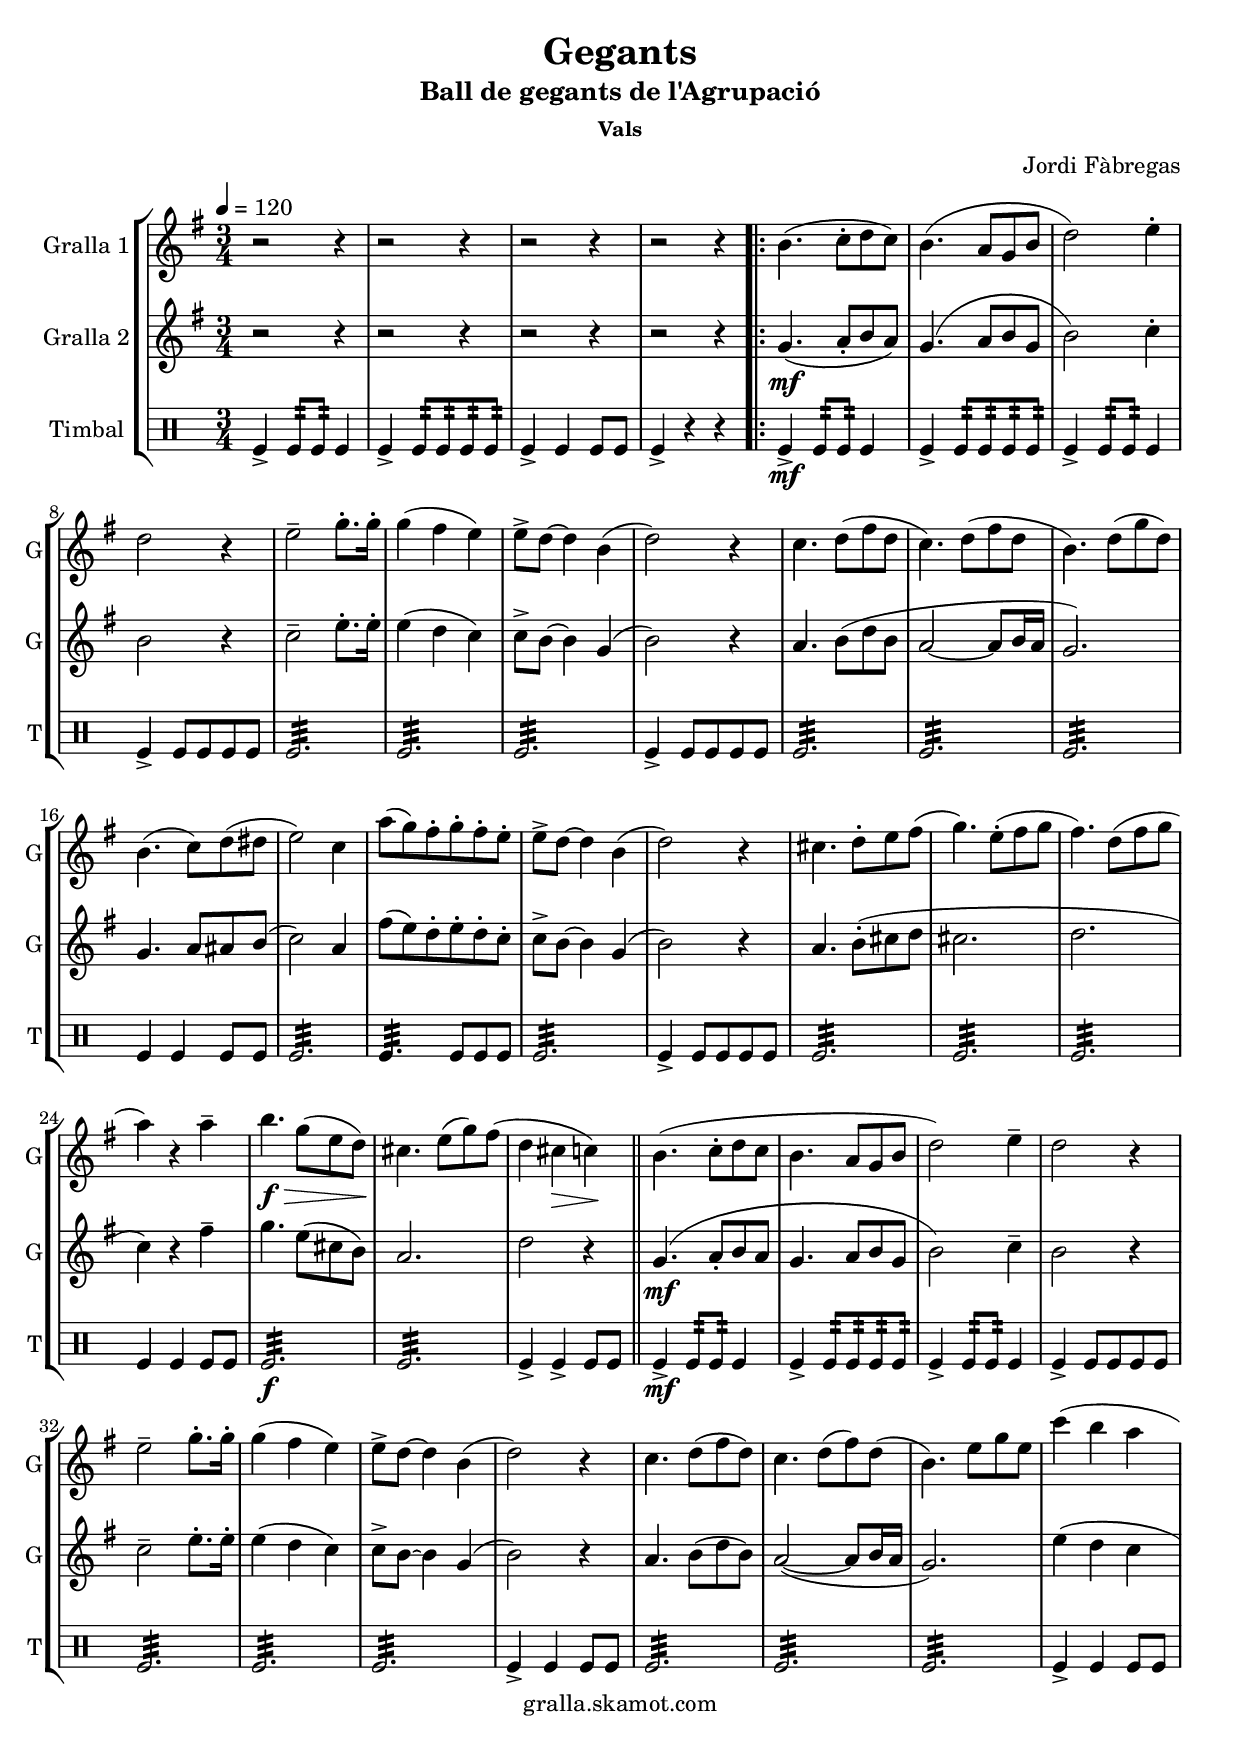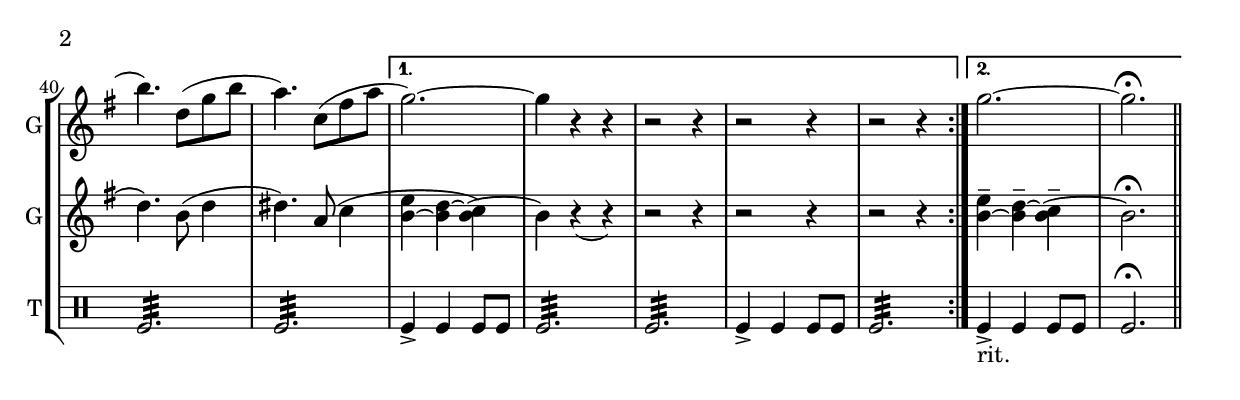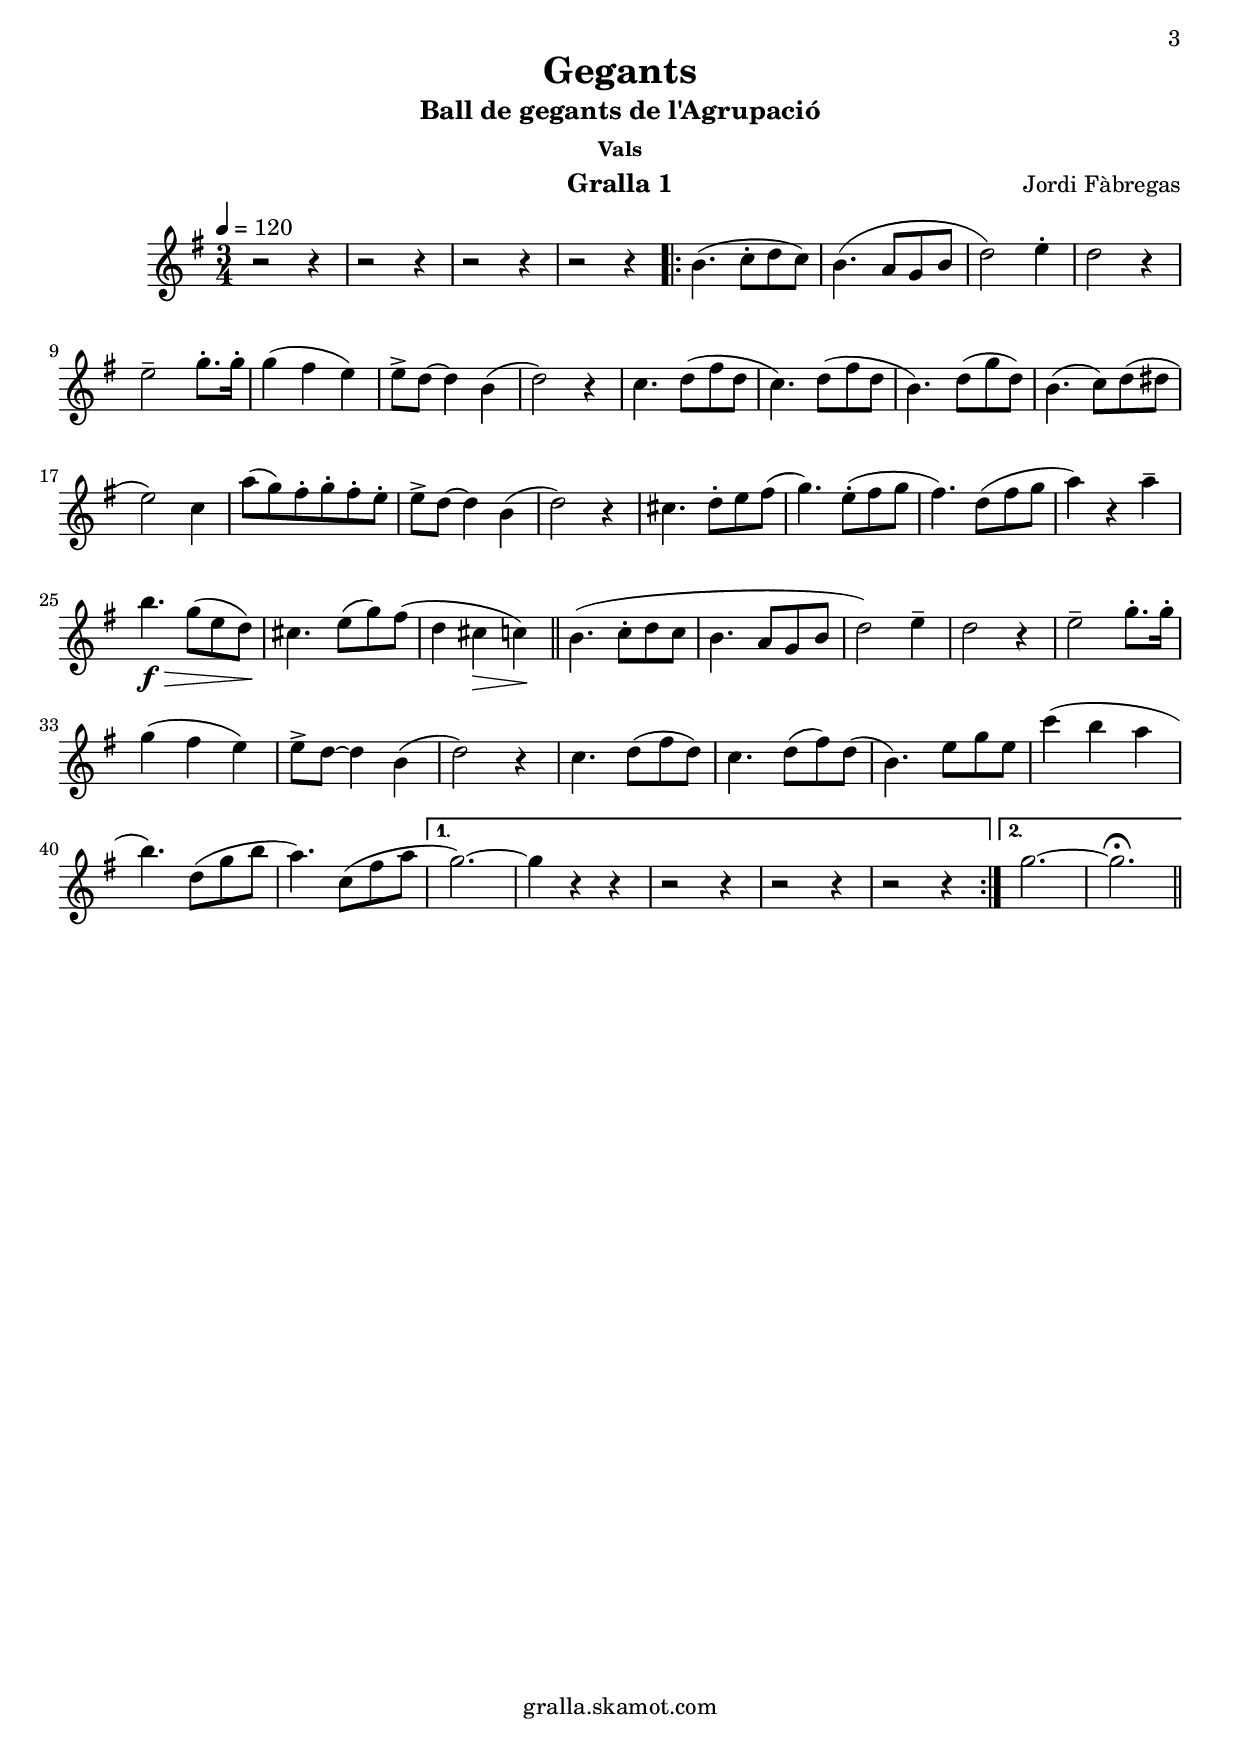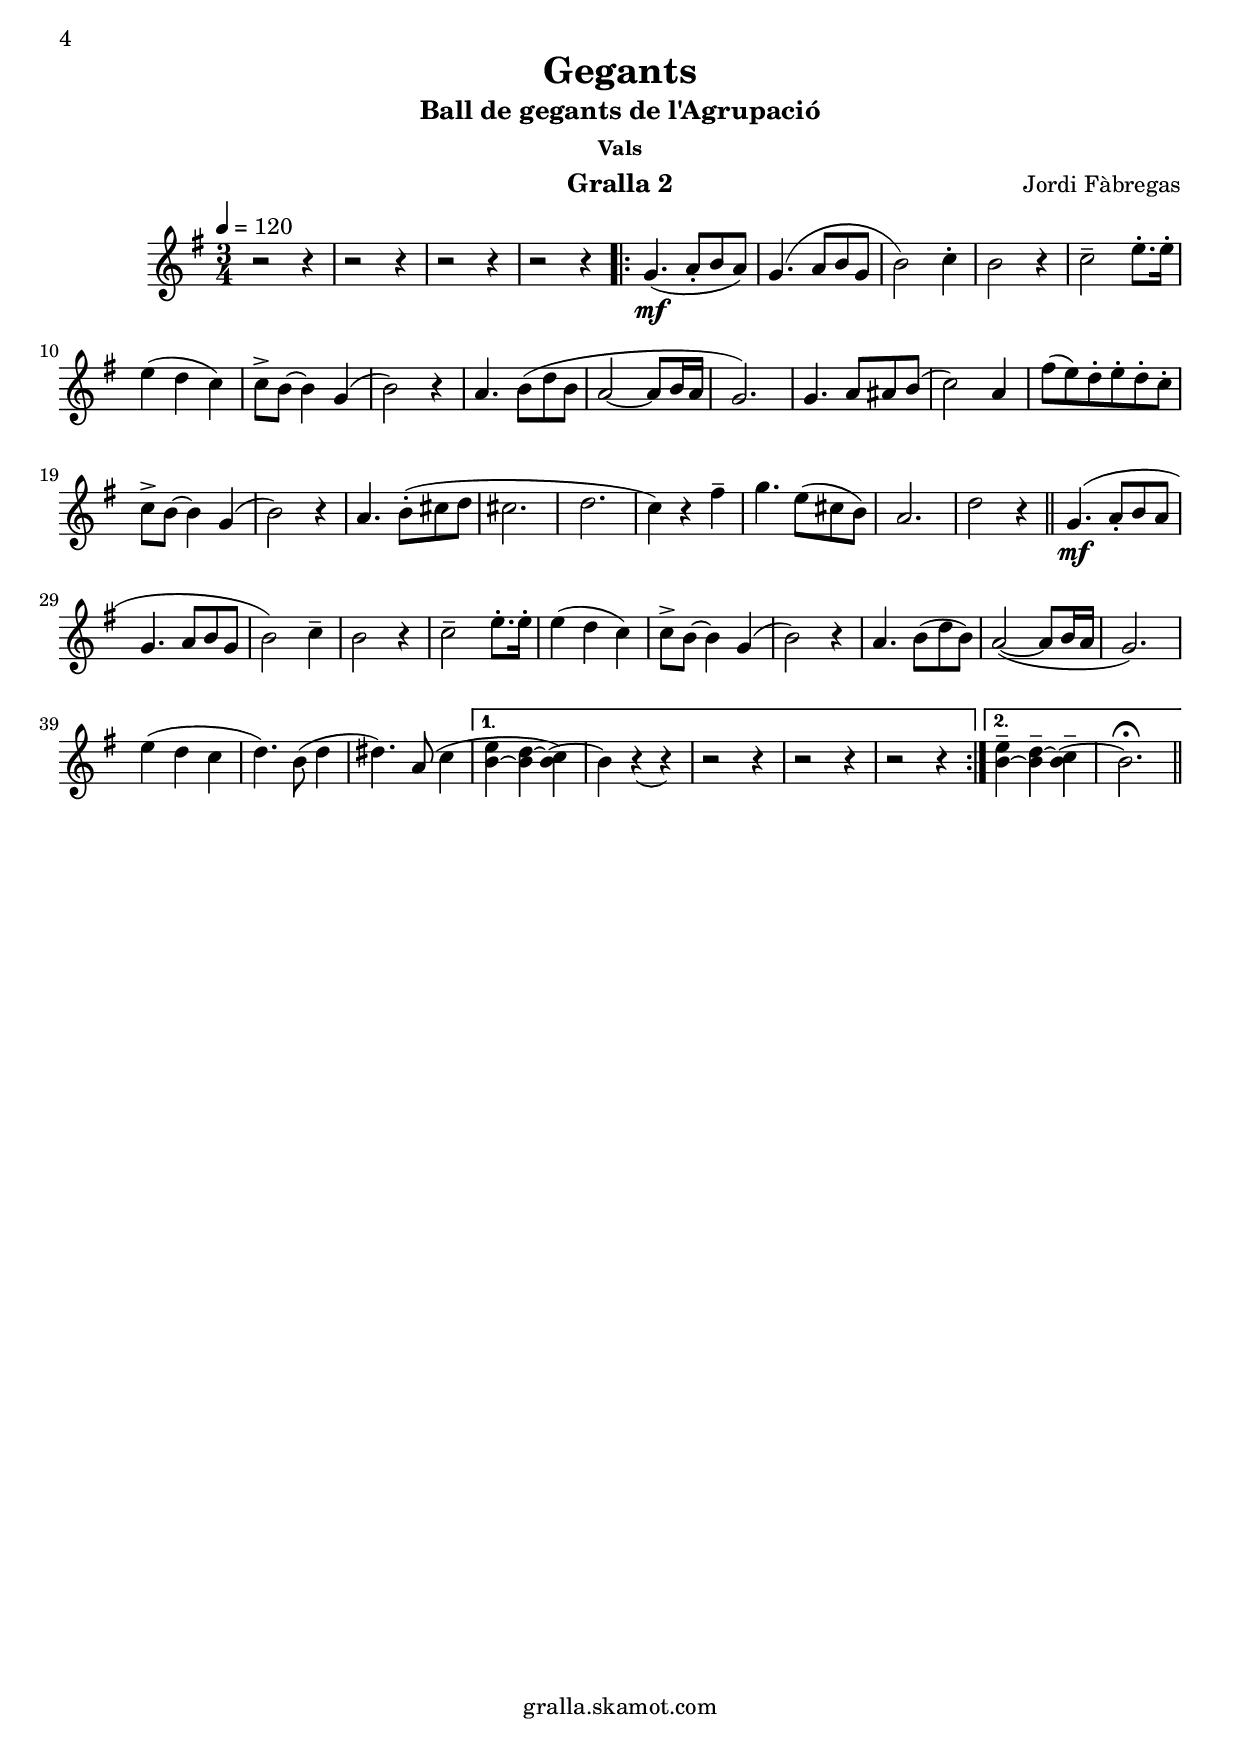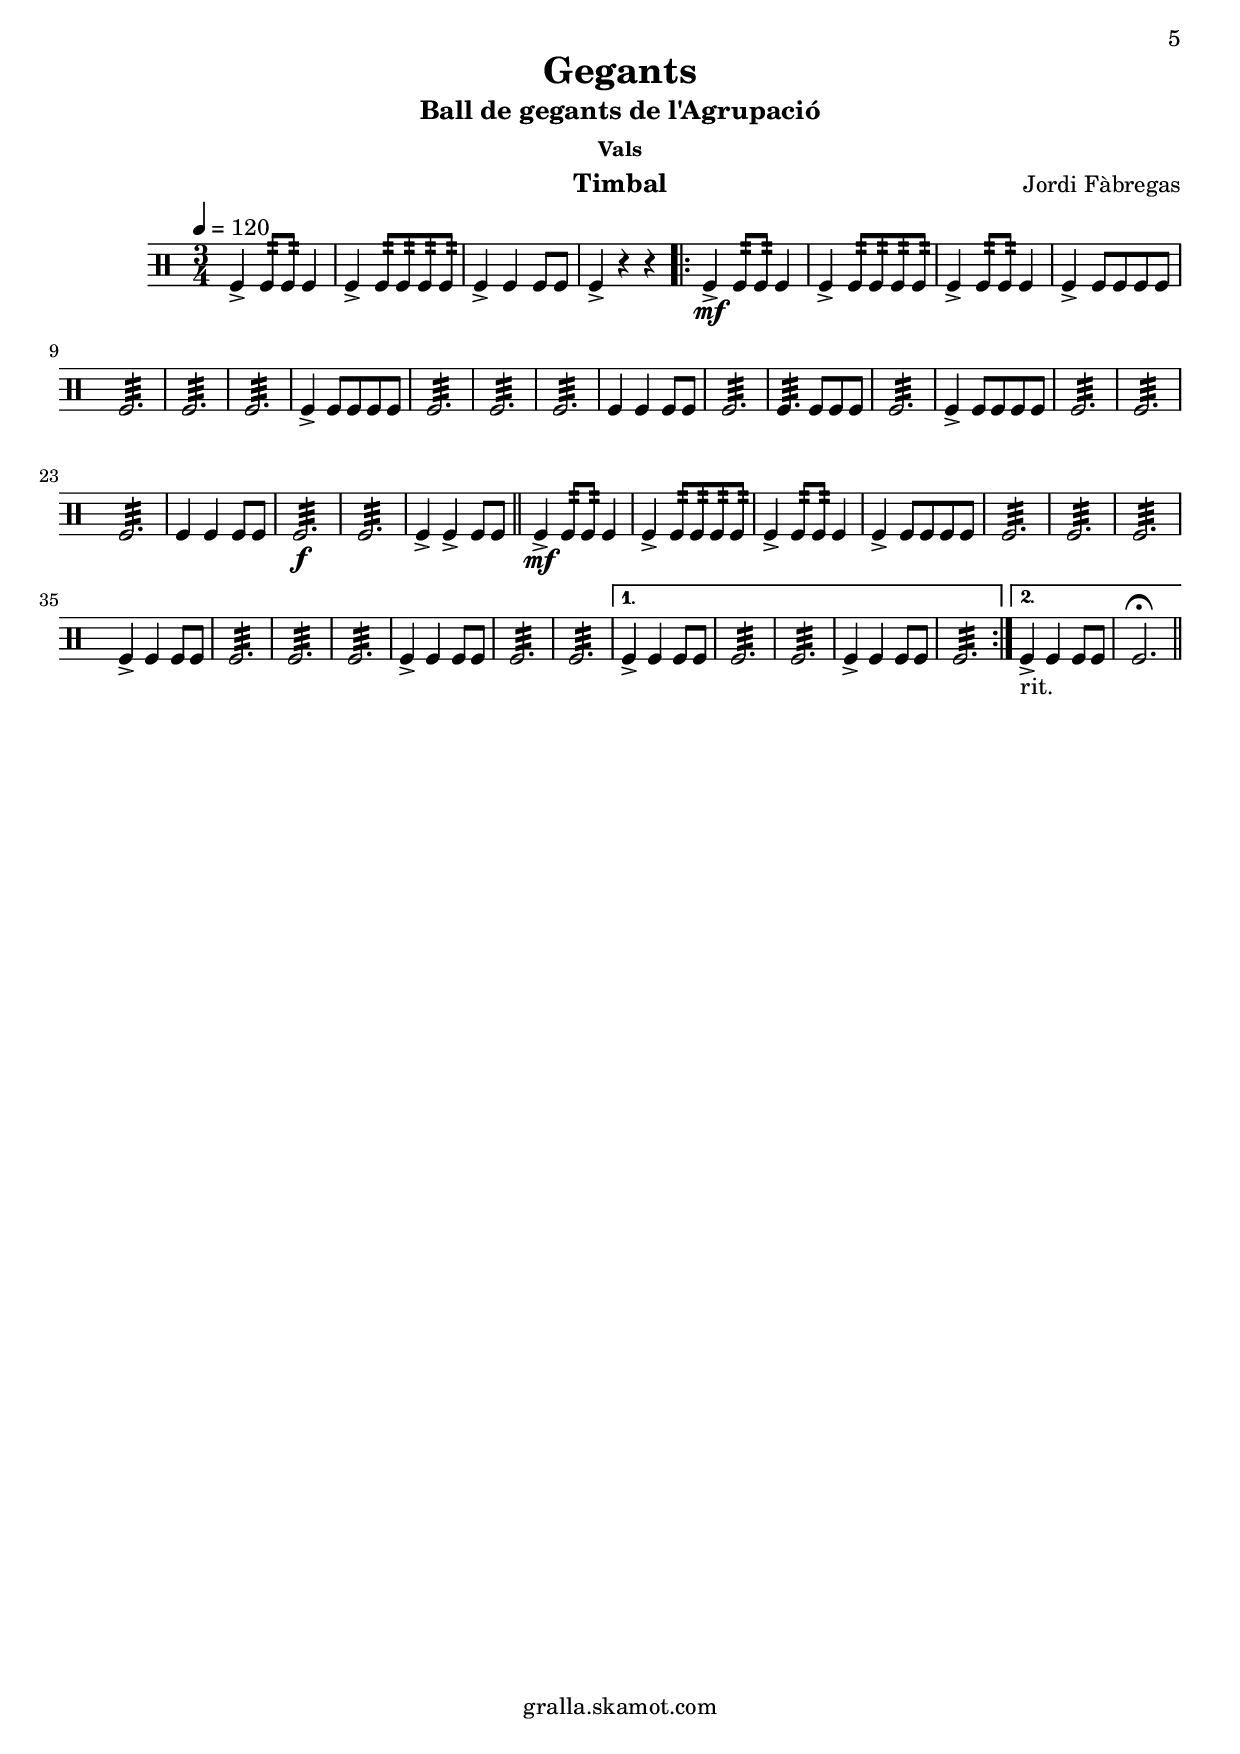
\version "2.16.2"

\header {
  dedication=""
  title="Gegants"
  subtitle="Ball de gegants de l'Agrupació"
  subsubtitle="Vals"
  poet=""
  meter=""
  piece=""
  composer="Jordi Fàbregas"
  arranger=""
  opus=""
  instrument=""
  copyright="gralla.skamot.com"
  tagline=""
}

liniaroAa =
\relative b'
{
  \tempo 4=120
  \clef treble
  \key g \major
  \time 3/4
  r2 r4  |
  r2 r4  |
  r2 r4  |
  r2 r4  |
  %05
  \repeat volta 2 { b4. ( c8-. d  c  )  |
  b4. ( a8 g b   |
  d2 ) e4-.  |
  d2 r4  |
  e2-- g8.-. g16-.  |
  %10
  g4 ( fis e )  |
  e8-> d ~ d4 b (  |
  d2 ) r4  |
  c4. d8 ( fis d  |
  c4. ) d8 ( fis d  |
  %15
  b4. ) d8 ( g d )  |
  b4. ( c8 ) d ( dis   |
  e2 ) c4  |
  a'8 ( ( g ) fis-. g-. fis-. e-.  |
  e8-> d ~ d4 b (  |
  %20
  d2 ) ) r4  |
  cis4. d8-. e fis (   |
  g4. ) e8-. ( fis  g   |
  fis4. ) d8 ( fis  g   |
  a4 ) r a--  |
  %25
  b4. \f \> g8 ( e d \! )  |
  cis4. e8 ( g ) fis (  |
  d4 cis \> c ) \!  \bar "||"
  b4. ( c8-. d  c   |
  b4. a8 g  b   |
  %30
  d2 ) e4--  |
  d2 r4  |
  e2-- g8.-. g16-.  |
  g4 ( fis e )  |
  e8-> d ~ d4 b (  |
  %35
  d2 ) r4  |
  c4. d8 ( fis d )  |
  c4. d8 ( fis ) d (  |
  b4. ) e8 g e  |
  c'4 ( b a  |
  %40
  b4. ) d,8 ( g b  |
  a4. ) c,8 ( fis a }
  \alternative { { g2. ~ )  |
  g4 r r  |
  r2 r4  |
  %45
  r2 r4  |
  r2 r4 }
  { g2. ~   |
  g2.\fermata } } \bar "||"
}

liniaroAb =
\relative g'
{
  \tempo 4=120
  \clef treble
  \key g \major
  \time 3/4
  r2 r4  |
  r2 r4  |
  r2 r4  |
  r2 r4  |
  %05
  \repeat volta 2 { g4. ( \mf a8-. b  a  )  |
  g4. ( a8 b g   |
  b2 ) c4-.  |
  b2 r4  |
  c2-- e8.-. e16-.  |
  %10
  e4 ( d c )  |
  c8-> b ~ b4 g (  |
  b2 ) r4  |
  a4. b8 ( d b  |
  a2 ~ a8 b16 a  |
  %15
  g2. )  |
  g4. a8 ais b (   |
  c2 ) a4  |
  fis'8 ( ( e ) d-. e-. d-. c-.  |
  c8-> b ~ b4 g (  |
  %20
  b2 ) ) r4  |
  a4. b8-. ( cis d    |
  cis2.   |
  d2.  |
  c4 ) r fis--  |
  %25
  g4. e8 ( cis b )  |
  a2.   |
  d2 r4  \bar "||"
  g,4. ( \mf a8-. b  a   |
  g4. a8 b  g   |
  %30
  b2 ) c4--  |
  b2 r4  |
  c2-- e8.-. e16-.  |
  e4 ( d c )  |
  c8-> b ~ b4 g (  |
  %35
  b2 ) r4  |
  a4. b8 ( d b )  |
  a2 ~ ( a8 b16 a  |
  g2. )  |
  e'4 ( d c  |
  %40
  d4. ) b8 ( d4  |
  dis4. ) a8 ( c4 }
  \alternative { { <b e>4 ~ <b d> ~ <b c> ~ )  |
  b4 r ( r )  |
  r2 r4  |
  %45
  r2 r4  |
  r2 r4 }
  { <b e>4-- ~ <b d>-- ~ <b c>-- ~  |
  b2.\fermata } } \bar "||"
}

liniaroAc =
\drummode
{
  \tempo 4=120
  \time 3/4
  tomfl4-> tomfl8:32 tomfl:32 tomfl4  |
  tomfl4-> tomfl8:32 tomfl:32 tomfl:32 tomfl:32  |
  tomfl4-> tomfl tomfl8 tomfl  |
  tomfl4-> r r  |
  %05
  \repeat volta 2 { tomfl4-> \mf tomfl8:32 tomfl:32 tomfl4  |
  tomfl4-> tomfl8:32 tomfl:32 tomfl:32 tomfl:32  |
  tomfl4-> tomfl8:32 tomfl:32 tomfl4  |
  tomfl4-> tomfl8 tomfl tomfl tomfl  |
  tomfl2.:32  |
  %10
  tomfl2.:32  |
  tomfl2.:32  |
  tomfl4-> tomfl8 tomfl tomfl tomfl  |
  tomfl2.:32  |
  tomfl2.:32  |
  %15
  tomfl2.:32  |
  tomfl4 tomfl tomfl8 tomfl  |
  tomfl2.:32  |
  tomfl4.:32 tomfl8 tomfl tomfl  |
  tomfl2.:32  |
  %20
  tomfl4-> tomfl8 tomfl tomfl tomfl  |
  tomfl2.:32  |
  tomfl2.:32  |
  tomfl2.:32  |
  tomfl4 tomfl tomfl8 tomfl  |
  %25
  tomfl2.:32 \f  |
  tomfl2.:32  |
  tomfl4-> tomfl-> tomfl8 tomfl  \bar "||"
  tomfl4-> \mf tomfl8:32 tomfl:32 tomfl4  |
  tomfl4-> tomfl8:32 tomfl:32 tomfl:32 tomfl:32  |
  %30
  tomfl4-> tomfl8:32 tomfl:32 tomfl4  |
  tomfl4-> tomfl8 tomfl tomfl tomfl  |
  tomfl2.:32  |
  tomfl2.:32  |
  tomfl2.:32  |
  %35
  tomfl4-> tomfl tomfl8 tomfl  |
  tomfl2.:32  |
  tomfl2.:32  |
  tomfl2.:32  |
  tomfl4-> tomfl tomfl8 tomfl  |
  %40
  tomfl2.:32  |
  tomfl2.:32 }
  \alternative { { tomfl4-> tomfl tomfl8 tomfl  |
  tomfl2.:32  |
  tomfl2.:32  |
  %45
  tomfl4-> tomfl tomfl8 tomfl  |
  tomfl2.:32 }
  { tomfl4-> _"rit." tomfl tomfl8 tomfl  |
  tomfl2.\fermata } } \bar "||"
}

\bookpart {
  \score {
    \new StaffGroup {
      \override Score.RehearsalMark.self-alignment-X = #LEFT
      <<
        \new Staff \with {instrumentName = #"Gralla 1" shortInstrumentName = #"G"} \liniaroAa
        \new Staff \with {instrumentName = #"Gralla 2" shortInstrumentName = #"G"} \liniaroAb
        \new DrumStaff \with {instrumentName = #"Timbal" shortInstrumentName = #"T"} \liniaroAc
      >>
    }
    \layout {}
  }
  \score { \unfoldRepeats
    \new StaffGroup {
      \override Score.RehearsalMark.self-alignment-X = #LEFT
      <<
        \new Staff \with {instrumentName = #"Gralla 1" shortInstrumentName = #"G"} \liniaroAa
        \new Staff \with {instrumentName = #"Gralla 2" shortInstrumentName = #"G"} \liniaroAb
        \new DrumStaff \with {instrumentName = #"Timbal" shortInstrumentName = #"T"} \liniaroAc
      >>
    }
    \midi {
      \set Staff.midiInstrument = "oboe"
      \set DrumStaff.midiInstrument = "drums"
    }
  }
}

\bookpart {
  \header {instrument="Gralla 1"}
  \score {
    \new StaffGroup {
      \override Score.RehearsalMark.self-alignment-X = #LEFT
      <<
        \new Staff \liniaroAa
      >>
    }
    \layout {}
  }
  \score { \unfoldRepeats
    \new StaffGroup {
      \override Score.RehearsalMark.self-alignment-X = #LEFT
      <<
        \new Staff \liniaroAa
      >>
    }
    \midi {
      \set Staff.midiInstrument = "oboe"
      \set DrumStaff.midiInstrument = "drums"
    }
  }
}

\bookpart {
  \header {instrument="Gralla 2"}
  \score {
    \new StaffGroup {
      \override Score.RehearsalMark.self-alignment-X = #LEFT
      <<
        \new Staff \liniaroAb
      >>
    }
    \layout {}
  }
  \score { \unfoldRepeats
    \new StaffGroup {
      \override Score.RehearsalMark.self-alignment-X = #LEFT
      <<
        \new Staff \liniaroAb
      >>
    }
    \midi {
      \set Staff.midiInstrument = "oboe"
      \set DrumStaff.midiInstrument = "drums"
    }
  }
}

\bookpart {
  \header {instrument="Timbal"}
  \score {
    \new StaffGroup {
      \override Score.RehearsalMark.self-alignment-X = #LEFT
      <<
        \new DrumStaff \liniaroAc
      >>
    }
    \layout {}
  }
  \score { \unfoldRepeats
    \new StaffGroup {
      \override Score.RehearsalMark.self-alignment-X = #LEFT
      <<
        \new DrumStaff \liniaroAc
      >>
    }
    \midi {
      \set Staff.midiInstrument = "oboe"
      \set DrumStaff.midiInstrument = "drums"
    }
  }
}

